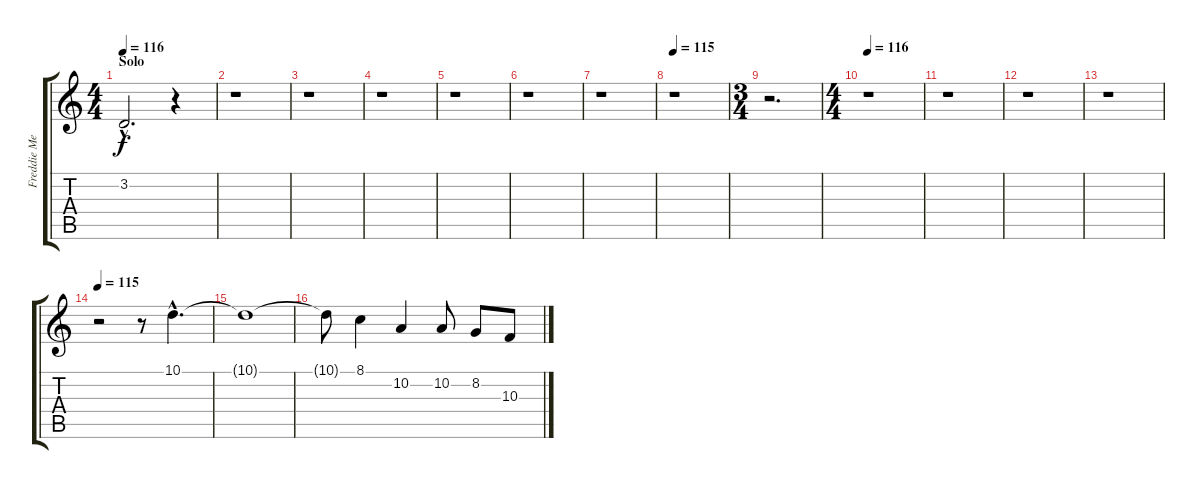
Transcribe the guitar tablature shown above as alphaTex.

\track ("Freddie Mercury" "Freddie Me") {instrument lead6voice}
\staff {score tabs}
\tuning (E4 B3 G3 D3 A2 E2) {hide}
\ts (4 4)
\section ("" "Solo")
\tempo 116
\clef g2
\ks c
3.2{hac}.2{d dy f} r.4 |
r.1 |
r.1 |
r.1 |
r.1 |
r.1 |
r.1 |
\tempo 115
r.1 |
\ts (3 4)
r.2{d} |
\ts (4 4)
\tempo 116
r.1 |
r.1 |
r.1 |
r.1 |
\tempo 115
r.2 r.8 10.1{hac}.4{d} |
10.1{t}.1 |
10.1{t}.8 8.1.4 10.2.4 10.2.8 8.2.8 10.3.8
